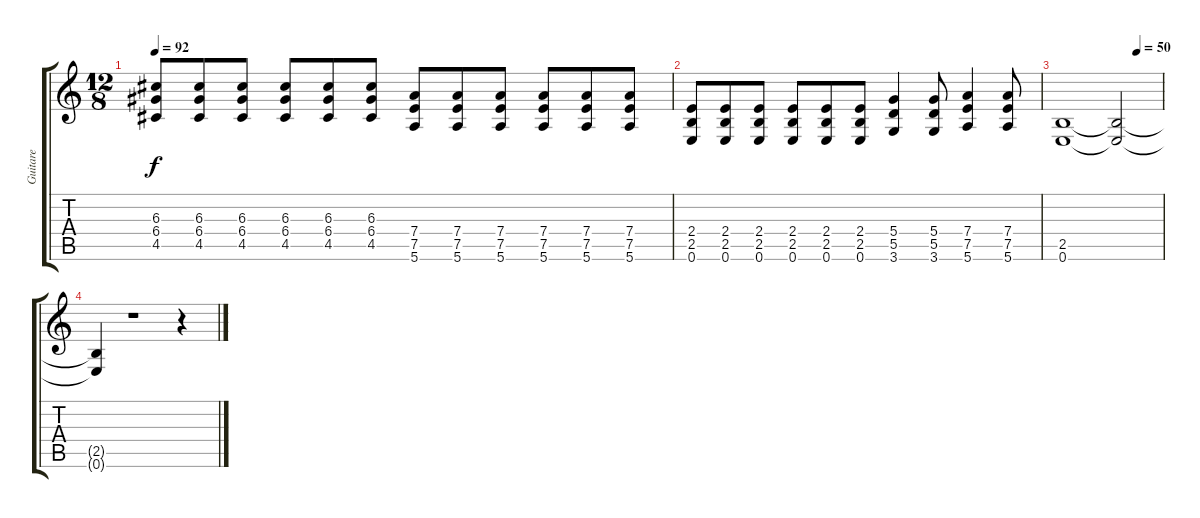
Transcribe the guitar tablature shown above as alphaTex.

\track ("Guitare" "Guitare") {instrument distortionguitar}
\staff {score tabs}
\tuning (E4 B3 G3 D3 A2 E2) {hide}
\ts (12 8)
\tempo 92
\clef g2
\ks c
(6.3 6.4 4.5).8{dy f} (6.3 6.4 4.5).8 (6.3 6.4 4.5).8 (6.3 6.4 4.5).8 (6.3 6.4 4.5).8 (6.3 6.4 4.5).8 (7.4 7.5 5.6).8 (7.4 7.5 5.6).8 (7.4 7.5 5.6).8 (7.4 7.5 5.6).8 (7.4 7.5 5.6).8 (7.4 7.5 5.6).8 |
(2.4 2.5 0.6).8 (2.4 2.5 0.6).8 (2.4 2.5 0.6).8 (2.4 2.5 0.6).8 (2.4 2.5 0.6).8 (2.4 2.5 0.6).8 (5.4 5.5 3.6).4 (5.4 5.5 3.6).8 (7.4 7.5 5.6).4 (7.4 7.5 5.6).8 |
\tempo (50 0.75)
(2.5 0.6).1{volume 4} (2.5{t} 0.6{t}).2 |
(2.5{t} 0.6{t}).4 r.1 r.4
